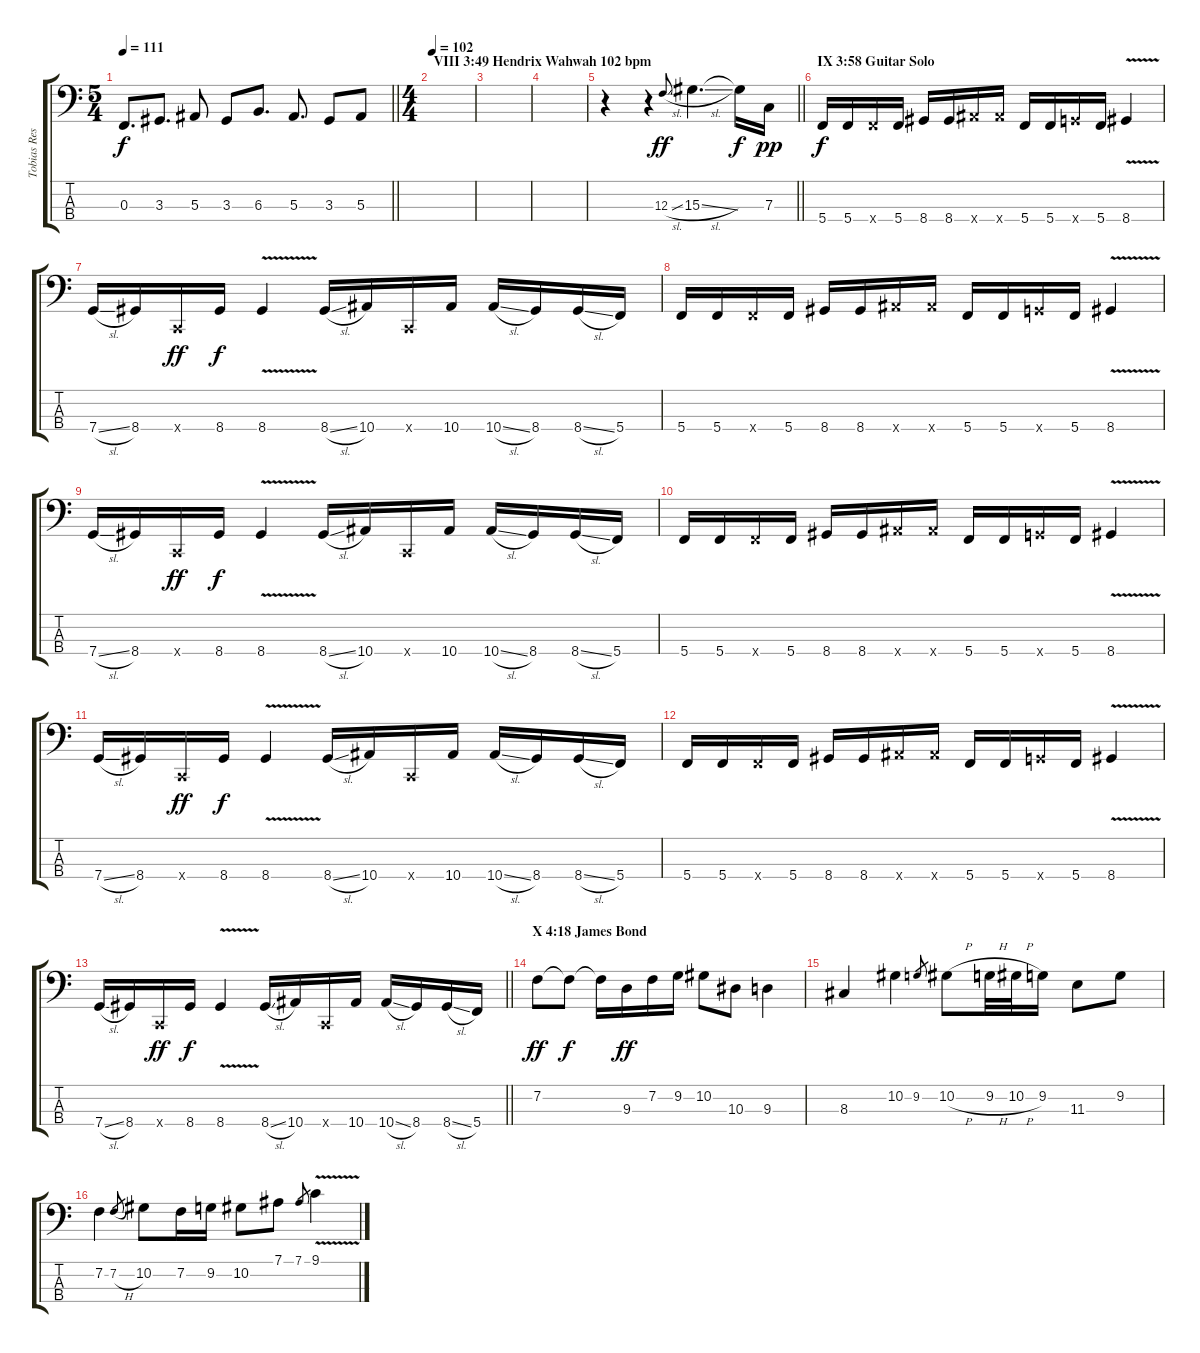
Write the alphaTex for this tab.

\track ("Tobias Resch (Bass Guitar) C Tuning" "Tobias Res") {instrument electricbassfinger}
\staff {score tabs}
\tuning (Eb2 Bb1 F1 C1) {hide}
\ts (5 4)
\tempo 111
\clef f4
\barLineRight lightlight
\ks c
0.3.8{d dy f} 3.3.8{d} 5.3.8 3.3.8 6.3.8{d} 5.3.8{d} 3.3.8 5.3.8 |
\ts (4 4)
\section ("" "VIII 3:49 Hendrix Wahwah 102 bpm")
\tempo 102
|
|
|
\barLineRight lightlight
r.4 r.4 12.3{sl}.8{gr onbeat dy ff} 15.3{sl}.4{d} 15.3{t}.16{dy f} 7.3.16{dy pp} |
\section ("" "IX 3:58 Guitar Solo")
5.4.16{dy f} 5.4.16 5.4{x}.16 5.4.16 8.4.16 8.4.16 10.4{x}.16 10.4{x}.16 5.4.16 5.4.16 7.4{x}.16 5.4.16 8.4{v}.4 |
7.4{sl}.16 8.4.16 0.4{x}.16{dy ff} 8.4.16{dy f} 8.4{v}.4 8.4{sl}.16 10.4.16 0.4{x}.16 10.4.16 10.4{sl}.16 8.4.16 8.4{sl}.16 5.4.16 |
5.4.16 5.4.16 5.4{x}.16 5.4.16 8.4.16 8.4.16 10.4{x}.16 10.4{x}.16 5.4.16 5.4.16 7.4{x}.16 5.4.16 8.4{v}.4 |
7.4{sl}.16 8.4.16 0.4{x}.16{dy ff} 8.4.16{dy f} 8.4{v}.4 8.4{sl}.16 10.4.16 0.4{x}.16 10.4.16 10.4{sl}.16 8.4.16 8.4{sl}.16 5.4.16 |
5.4.16 5.4.16 5.4{x}.16 5.4.16 8.4.16 8.4.16 10.4{x}.16 10.4{x}.16 5.4.16 5.4.16 7.4{x}.16 5.4.16 8.4{v}.4 |
7.4{sl}.16 8.4.16 0.4{x}.16{dy ff} 8.4.16{dy f} 8.4{v}.4 8.4{sl}.16 10.4.16 0.4{x}.16 10.4.16 10.4{sl}.16 8.4.16 8.4{sl}.16 5.4.16 |
5.4.16 5.4.16 5.4{x}.16 5.4.16 8.4.16 8.4.16 10.4{x}.16 10.4{x}.16 5.4.16 5.4.16 7.4{x}.16 5.4.16 8.4{v}.4 |
\barLineRight lightlight
7.4{sl}.16 8.4.16 0.4{x}.16{dy ff} 8.4.16{dy f} 8.4{v}.4 8.4{sl}.16 10.4.16 0.4{x}.16 10.4.16 10.4{sl}.16 8.4.16 8.4{sl}.16 5.4.16 |
\section ("" "X 4:18 James Bond")
7.2.8{dy ff} 7.2{t}.8{dy f} 7.2{t}.16 9.3.16{dy ff} 7.2.16 9.2.16 10.2.8 10.3.8 9.3.4 |
8.3.4 10.2.4 9.2.8{gr} 10.2{h}.8 9.2{h}.32 10.2{h}.32 9.2.16 11.3.8 9.2.8 |
7.2.4 7.2{h}.8{gr} 10.2.8 7.2.16 9.2.16 10.2.8 7.1.8 7.1.8{gr} 9.1{v}.4
